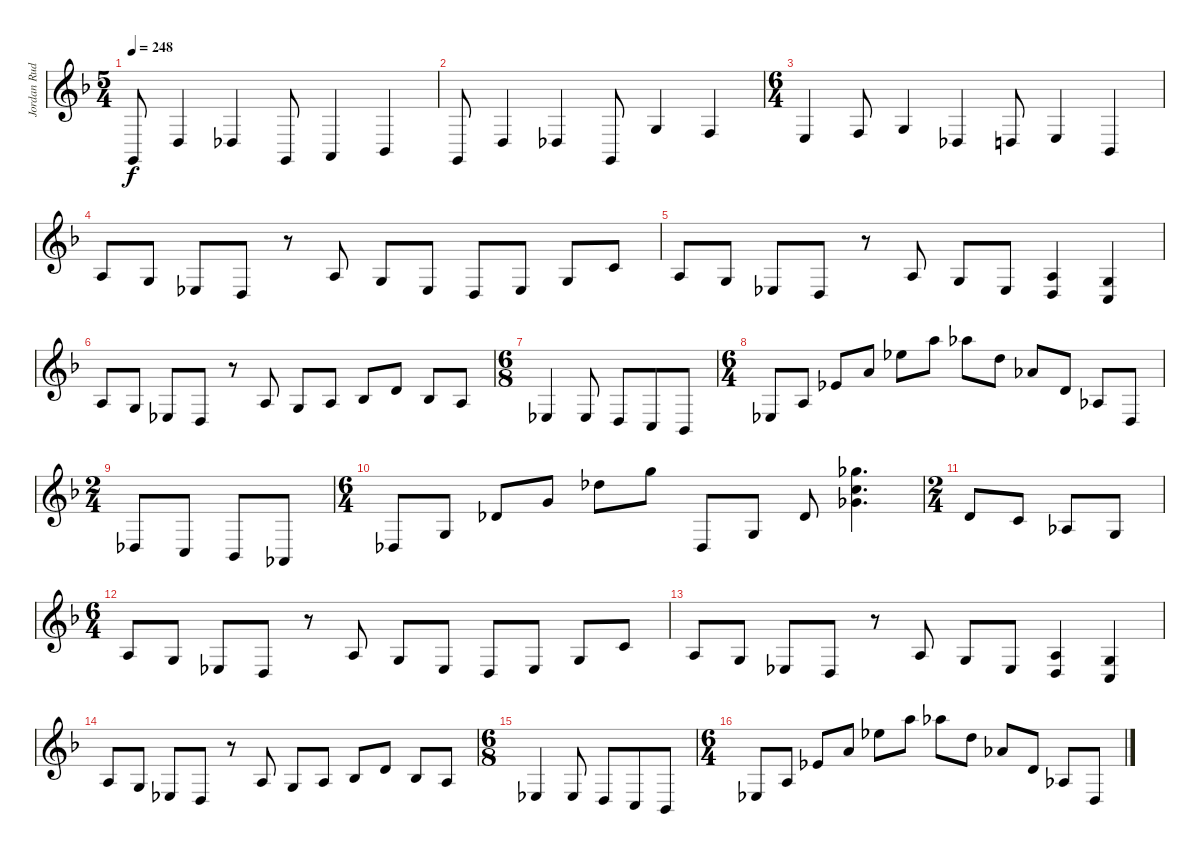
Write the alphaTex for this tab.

\track ("Jordan Rudess Keys Lead" "Jordan Rud") {instrument acousticgrandpiano}
\staff {score}
\tuning (E4 B3 G3 D3 A2 E2 B1) {hide}
\ts (5 4)
\tempo 248
\clef g2
\ks dminor
3.6.8{dy f} 5.5.4 4.5.4 3.6.8 5.6.4 6.6.4 |
3.6.8 5.5.4 4.5.4 3.6.8 5.4.4 3.4.4 |
\ts (6 4)
7.5.4 3.4.8 5.4.4 4.5.4 5.5.8 7.5.4 6.6.4 |
7.4.8{volume 16} 5.4.8 6.5.8 5.5.8 r.8 7.4.8 5.4.8 6.5.8 5.5.8 6.5.8 5.4.8 5.3.8 |
7.4.8 5.4.8 6.5.8 5.5.8 r.8 7.4.8 5.4.8 6.5.8 (7.4 5.5).4 (5.4 3.5).4 |
7.4.8 5.4.8 6.5.8 5.5.8 r.8 7.4.8 5.4.8 7.4.8 8.4.8 7.3.8 8.4.8 7.4.8 |
\ts (6 8)
6.5.4 6.5.8 5.5.8 8.6.8 6.6.8 |
\ts (6 4)
11.6.8 12.5.8 13.4.8 14.3.8 11.1.8 17.1.8 16.1.8 10.1.8 13.3.8 12.4.8 11.5.8 10.6.8 |
\ts (2 4)
4.5.8 3.5.8 6.6.8 4.6.8 |
\ts (6 4)
9.6.8 10.5.8 11.4.8 12.3.8 9.1.8 15.1.8 9.6.8 10.5.8 11.4.8 (14.1 13.2 11.3).4{d} |
\ts (2 4)
7.3.8 5.3.8 6.4.8 5.4.8 |
\ts (6 4)
7.4.8 5.4.8 6.5.8 5.5.8 r.8 7.4.8 5.4.8 6.5.8 5.5.8 6.5.8 5.4.8 5.3.8 |
7.4.8 5.4.8 6.5.8 5.5.8 r.8 7.4.8 5.4.8 6.5.8 (7.4 5.5).4 (5.4 3.5).4 |
7.4.8 5.4.8 6.5.8 5.5.8 r.8 7.4.8 5.4.8 7.4.8 8.4.8 7.3.8 8.4.8 7.4.8 |
\ts (6 8)
6.5.4 6.5.8 5.5.8 8.6.8 6.6.8 |
\ts (6 4)
11.6.8 12.5.8 13.4.8 14.3.8 11.1.8 17.1.8 16.1.8 10.1.8 13.3.8 12.4.8 11.5.8 10.6.8
